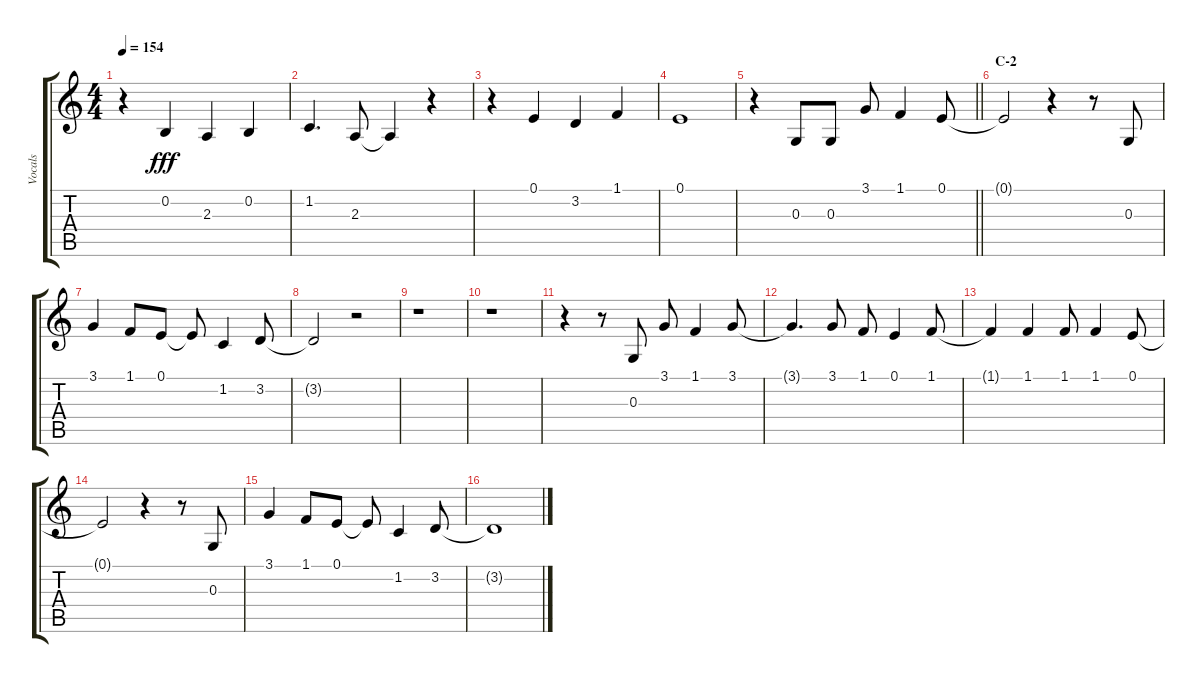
\track ("Vocals" "Vocals") {instrument voiceoohs}
\staff {score tabs}
\tuning (E4 B3 G3 D3 A2 E2) {hide}
\ts (4 4)
\tempo 154
\clef g2
\ks c
r.4{dy fff} 0.2.4 2.3.4 0.2.4 |
1.2.4{d} 2.3.8 2.3{t}.4 r.4 |
r.4 0.1.4 3.2.4 1.1.4 |
0.1.1 |
\barLineRight lightlight
r.4 0.3.8 0.3.8 3.1.8 1.1.4 0.1.8 |
\section ("" "C-2")
0.1{t}.2 r.4 r.8 0.3.8 |
3.1.4 1.1.8 0.1.8 0.1{t}.8 1.2.4 3.2.8 |
3.2{t}.2 r.2 |
r.1 |
r.1 |
r.4 r.8 0.3.8 3.1.8 1.1.4 3.1.8 |
3.1{t}.4{d} 3.1.8 1.1.8 0.1.4 1.1.8 |
1.1{t}.4 1.1.4 1.1.8 1.1.4 0.1.8 |
0.1{t}.2 r.4 r.8 0.3.8 |
3.1.4 1.1.8 0.1.8 0.1{t}.8 1.2.4 3.2.8 |
3.2{t}.1
